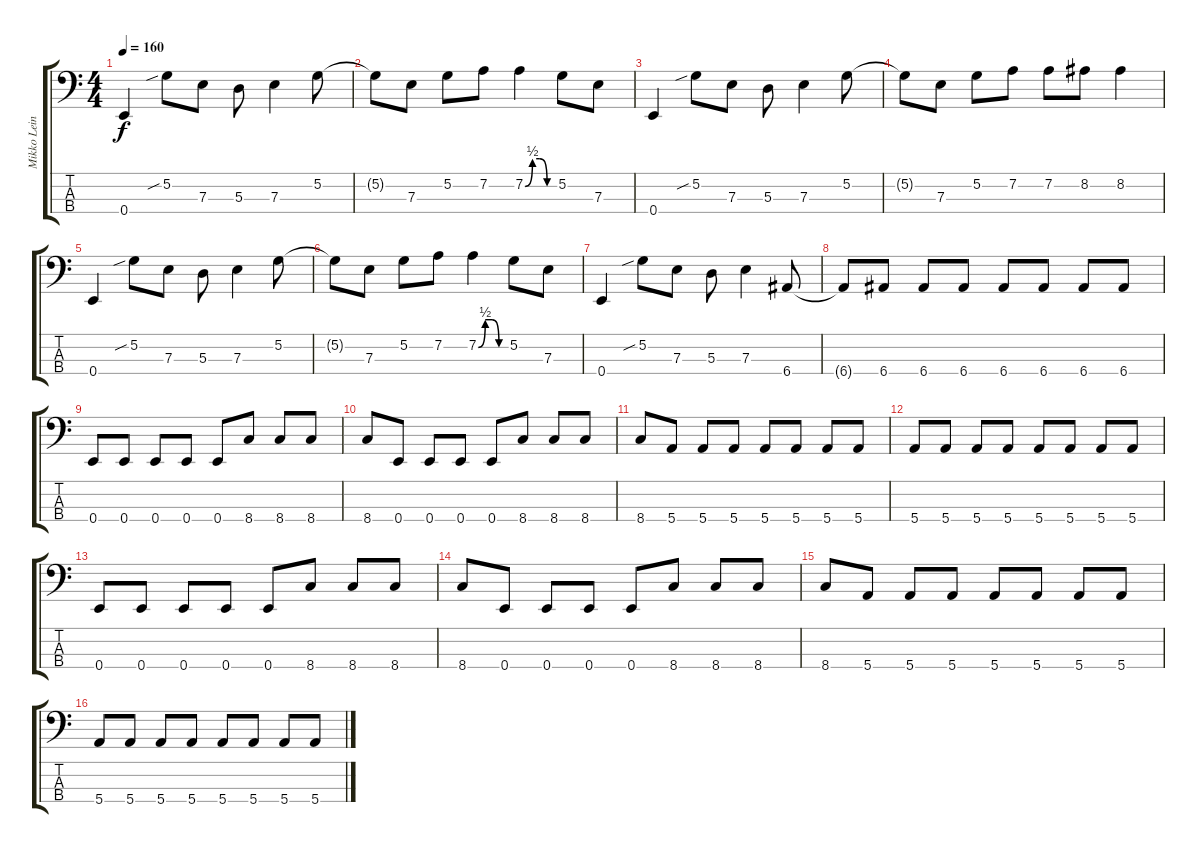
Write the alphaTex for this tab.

\track ("Mikko Leinonen" "Mikko Lein") {instrument electricbasspick}
\staff {score tabs}
\tuning (G2 D2 A1 E1) {hide}
\ts (4 4)
\tempo 160
\clef f4
\ks c
0.4.4{dy f} 5.2{sib}.8 7.3.8 5.3.8 7.3.4 5.2.8 |
5.2{t}.8 7.3.8 5.2.8 7.2.8 7.2{be (custom 0 0 15 2 30 2 45 0 60 0)}.4 5.2.8 7.3.8 |
0.4.4 5.2{sib}.8 7.3.8 5.3.8 7.3.4 5.2.8 |
5.2{t}.8 7.3.8 5.2.8 7.2.8 7.2.8 8.2.8 8.2.4 |
0.4.4 5.2{sib}.8 7.3.8 5.3.8 7.3.4 5.2.8 |
5.2{t}.8 7.3.8 5.2.8 7.2.8 7.2{be (custom 0 0 15 2 30 2 45 0 60 0)}.4 5.2.8 7.3.8 |
0.4.4 5.2{sib}.8 7.3.8 5.3.8 7.3.4 6.4.8 |
6.4{t}.8 6.4.8 6.4.8 6.4.8 6.4.8 6.4.8 6.4.8 6.4.8 |
0.4.8 0.4.8 0.4.8 0.4.8 0.4.8 8.4.8 8.4.8 8.4.8 |
8.4.8 0.4.8 0.4.8 0.4.8 0.4.8 8.4.8 8.4.8 8.4.8 |
8.4.8 5.4.8 5.4.8 5.4.8 5.4.8 5.4.8 5.4.8 5.4.8 |
5.4.8 5.4.8 5.4.8 5.4.8 5.4.8 5.4.8 5.4.8 5.4.8 |
0.4.8 0.4.8 0.4.8 0.4.8 0.4.8 8.4.8 8.4.8 8.4.8 |
8.4.8 0.4.8 0.4.8 0.4.8 0.4.8 8.4.8 8.4.8 8.4.8 |
8.4.8 5.4.8 5.4.8 5.4.8 5.4.8 5.4.8 5.4.8 5.4.8 |
5.4.8 5.4.8 5.4.8 5.4.8 5.4.8 5.4.8 5.4.8 5.4.8
